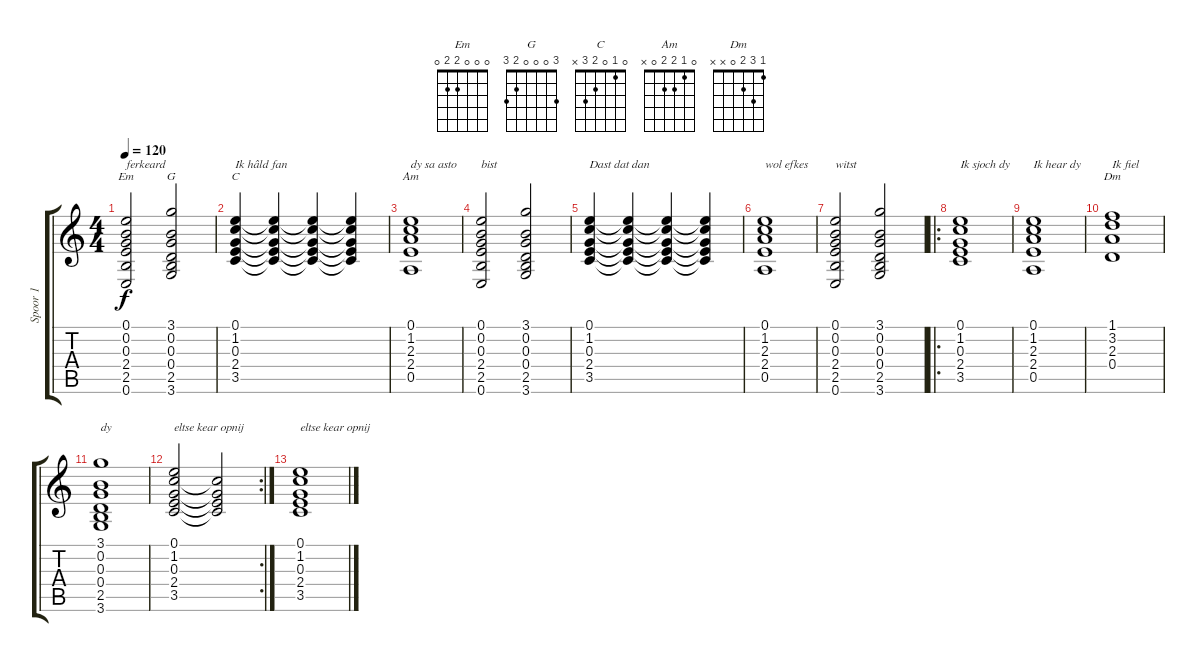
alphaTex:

\track ("Spoor 1" "Spoor 1") {instrument acousticguitarsteel}
\staff {score tabs}
\tuning (E4 B3 G3 D3 A2 E2) {hide}
\chord ("Em" 0 0 0 2 2 0)
\chord ("G" 3 0 0 0 2 3)
\chord ("C" 0 1 0 2 3 x)
\chord ("Am" 0 1 2 2 0 x)
\chord ("Dm" 1 3 2 0 x x)
\ts (4 4)
\tempo 120
\clef g2
\ks c
(0.1 0.2 0.3 2.4 2.5 0.6).2{ch "Em" txt "ferkeard" dy f} (3.1 0.2 0.3 0.4 2.5 3.6).2{ch "G"} |
(0.1 1.2 0.3 2.4 3.5).4{ch "C" txt "Ik hâld fan "} (0.1{t} 1.2{t} 0.3{t} 2.4{t} 3.5{t}).4 (0.1{t} 1.2{t} 0.3{t} 2.4{t} 3.5{t}).4 (0.1{t} 1.2{t} 0.3{t} 2.4{t} 3.5{t}).4 |
(0.1 1.2 2.3 2.4 0.5).1{ch "Am" txt "dy sa asto"} |
(0.1 0.2 0.3 2.4 2.5 0.6).2{txt "bist"} (3.1 0.2 0.3 0.4 2.5 3.6).2 |
(0.1 1.2 0.3 2.4 3.5).4{txt "Dast dat dan "} (0.1{t} 1.2{t} 0.3{t} 2.4{t} 3.5{t}).4 (0.1{t} 1.2{t} 0.3{t} 2.4{t} 3.5{t}).4 (0.1{t} 1.2{t} 0.3{t} 2.4{t} 3.5{t}).4 |
(0.1 1.2 2.3 2.4 0.5).1{txt "wol efkes "} |
(0.1 0.2 0.3 2.4 2.5 0.6).2{txt "witst"} (3.1 0.2 0.3 0.4 2.5 3.6).2 |
\ro
(0.1 1.2 0.3 2.4 3.5).1{txt "Ik sjoch dy"} |
(0.1 1.2 2.3 2.4 0.5).1{txt "Ik hear dy"} |
(1.1 3.2 2.3 0.4).1{ch "Dm" txt "Ik fiel "} |
(3.1 0.2 0.3 0.4 2.5 3.6).1{txt "dy"} |
\rc 2
(0.1 1.2 0.3 2.4 3.5).2{txt "eltse kear opnij"} (1.2{t} 0.3{t} 2.4{t} 3.5{t}).2 |
(0.1 1.2 0.3 2.4 3.5).1{txt "eltse kear opnij"}
